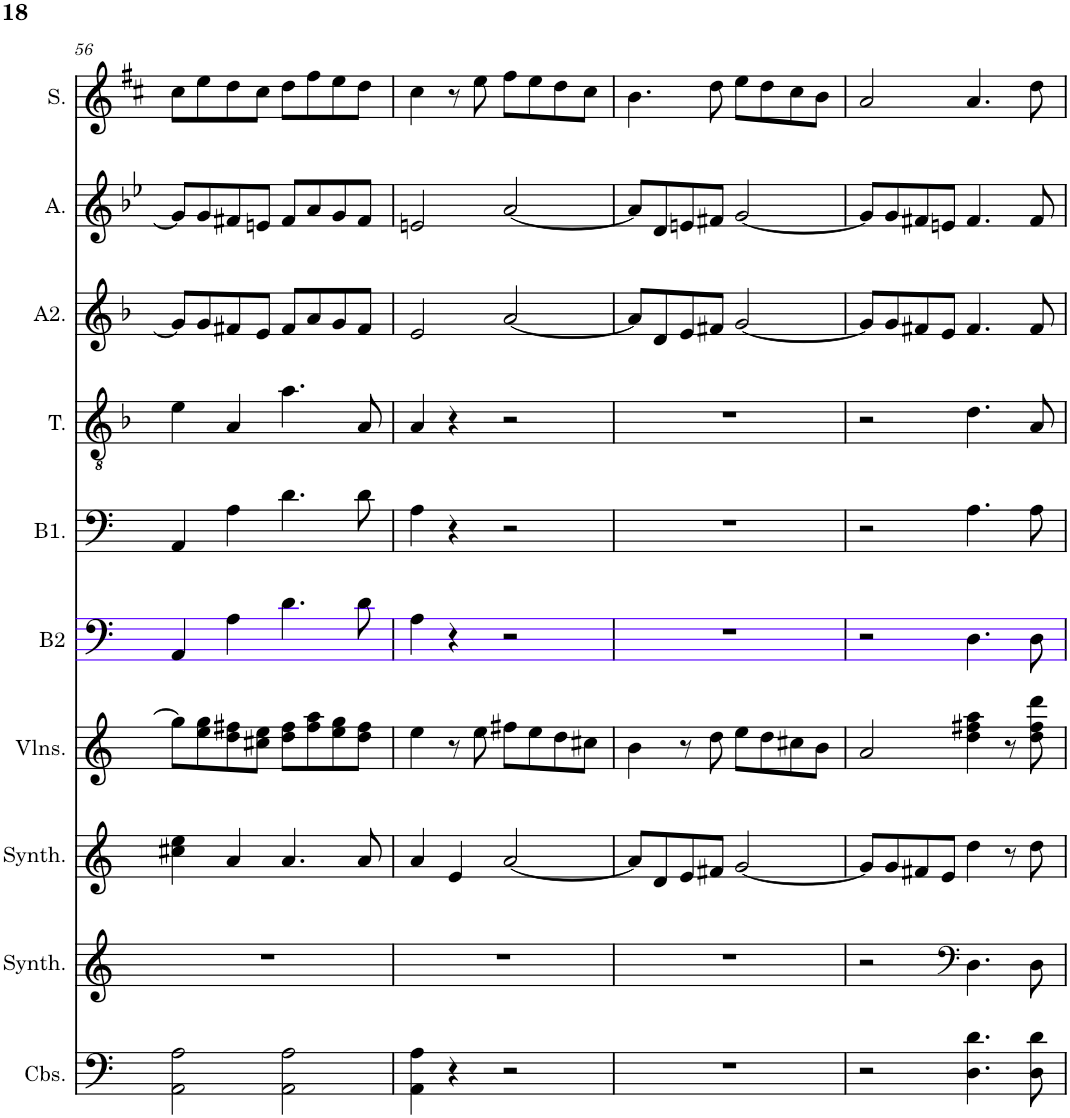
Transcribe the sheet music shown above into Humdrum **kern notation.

**kern	**kern	**kern	**kern	**kern	**kern	**kern	**kern	**kern	**kern
*part10	*part9	*part8	*part7	*part6	*part5	*part4	*part3	*part2	*part1
*staff10	*staff9	*staff8	*staff7	*staff6	*staff5	*staff4	*staff3	*staff2	*staff1
*I"Contrebasses, D'Bass/Strings, etc	*I"Synthétiseur d'instruments à cordes, Synth strings, etc	*I"Synthétiseur d'instruments à cordes, Synth strings 2	*I"Violons, 1st violins	*I"Basse2	*I"Basse1	*I"Ténor	*I"Alto2	*I"Alto	*I"Soprano
*I'Cbs.	*I'Synth.	*I'Synth.	*I'Vlns.	*I'B2	*I'B1.	*I'T.	*I'A2.	*I'A.	*I'S.
!!LO:PB:g=z
*clefF4	*clefG2	*clefG2	*clefG2	*clefF4	*clefF4	*clefGv2	*clefG2	*clefG2	*clefG2
*Trd7c12	*	*	*	*	*	*	*	*	*
*k[]	*k[]	*k[]	*k[]	*k[]	*k[]	*k[b-]	*k[b-]	*k[b-e-]	*k[f#c#]
*M4/4	*M4/4	*M4/4	*M4/4	*M4/4	*M4/4	*M4/4	*M4/4	*M4/4	*M4/4
=56	=56	=56	=56	=56	=56	=56	=56	=56	=56
2AA\ 2A\	1r	4cc#X\ 4ee\	8gg\L]	4AA/	4AA/	4e\	8g/L]	8g/L]	8cc#\L
.	.	.	8ee\ 8gg\	.	.	.	8g/	8g/	8ee\
.	.	4a/	8dd\ 8ff#X\	4A\	4A\	4A/	8f#X/	8f#X/	8dd\
.	.	.	8cc#X\ 8ee\J	.	.	.	8e/J	8en/J	8cc#\J
2AA\ 2A\	.	4.a/	8dd\ 8ff#\L	4.d\	4.d\	4.a\	8f#/L	8f#/L	8dd\L
.	.	.	8ff#\ 8aa\	.	.	.	8a/	8a/	8ff#\
.	.	.	8ee\ 8gg\	.	.	.	8g/	8g/	8ee\
.	.	8a/	8dd\ 8ff#\J	8d\	8d\	8A/	8f#/J	8f#/J	8dd\J
=57	=57	=57	=57	=57	=57	=57	=57	=57	=57
4AA\ 4A\	1r	4a/	4ee\	4A\	4A\	4A/	2e/	2en/	4cc#\
4r	.	4e/	8r	4r	4r	4r	.	.	8r
.	.	.	8ee\	.	.	.	.	.	8ee\
2r	.	[2a/	8ff#X\L	2r	2r	2r	[2a/	[2a/	8ff#\L
.	.	.	8ee\	.	.	.	.	.	8ee\
.	.	.	8dd\	.	.	.	.	.	8dd\
.	.	.	8cc#X\J	.	.	.	.	.	8cc#\J
=58	=58	=58	=58	=58	=58	=58	=58	=58	=58
1r	1r	8a/L]	4b\	1r	1r	1r	8a/L]	8a/L]	4.b\
.	.	8d/	.	.	.	.	8d/	8d/	.
.	.	8e/	8r	.	.	.	8e/	8en/	.
.	.	8f#X/J	8dd\	.	.	.	8f#X/J	8f#X/J	8dd\
.	.	[2g/	8ee\L	.	.	.	[2g/	[2g/	8ee\L
.	.	.	8dd\	.	.	.	.	.	8dd\
.	.	.	8cc#X\	.	.	.	.	.	8cc#\
.	.	.	8b\J	.	.	.	.	.	8b\J
=59	=59	=59	=59	=59	=59	=59	=59	=59	=59
2r	2r	8g/L]	2a/	2r	2r	2r	8g/L]	8g/L]	2a/
.	.	8g/	.	.	.	.	8g/	8g/	.
.	.	8f#X/	.	.	.	.	8f#X/	8f#X/	.
.	.	8e/J	.	.	.	.	8e/J	8en/J	.
*	*clefF4	*	*	*	*	*	*	*	*
4.D\ 4.d\	4.D\	4dd\	4dd\ 4ff#X\ 4aa\	4.D\	4.A\	4.d\	4.f#/	4.f#/	4.a/
.	.	8r	8r	.	.	.	.	.	.
8D\ 8d\	8D\	8dd\	8dd\ 8ff#\ 8ddd\	8D\	8A\	8A/	8f#/	8f#/	8dd\
=	=	=	=	=	=	=	=	=	=
*-	*-	*-	*-	*-	*-	*-	*-	*-	*-
